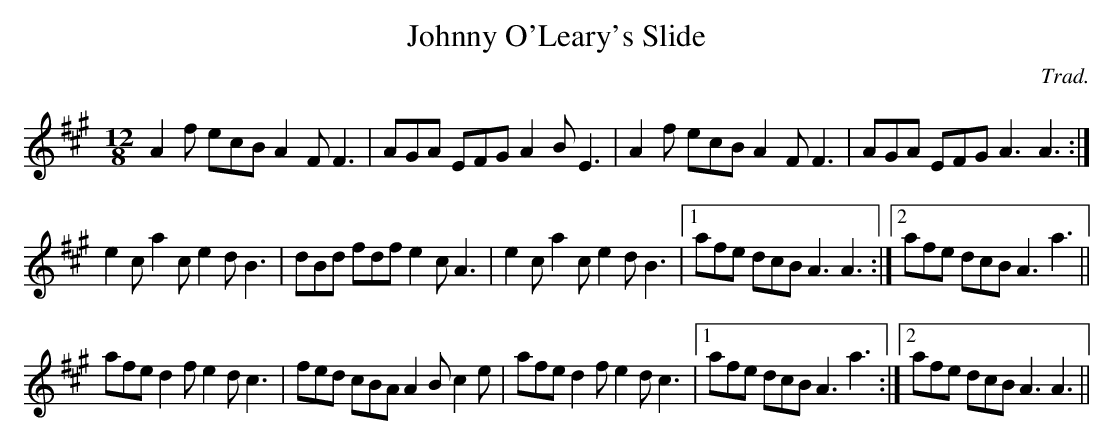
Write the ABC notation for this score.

X:1
T:Johnny O'Leary's Slide
C:Trad.
M:12/8
L:1/8
K:A
A2f ecB A2F F3|AGA EFG A2B E3|A2f ecB A2F F3|AGA EFG A3 A3:|
e2c a2c e2d B3|dBd fdf e2c A3|e2c a2c e2d B3|1 afe dcB A3 A3:|2 afe dcB A3 a3||
afe d2f e2d c3|fed cBA A2B c2e|afe d2f e2d c3|1 afe dcB A3 a3:|2 afe dcB A3 A3||
